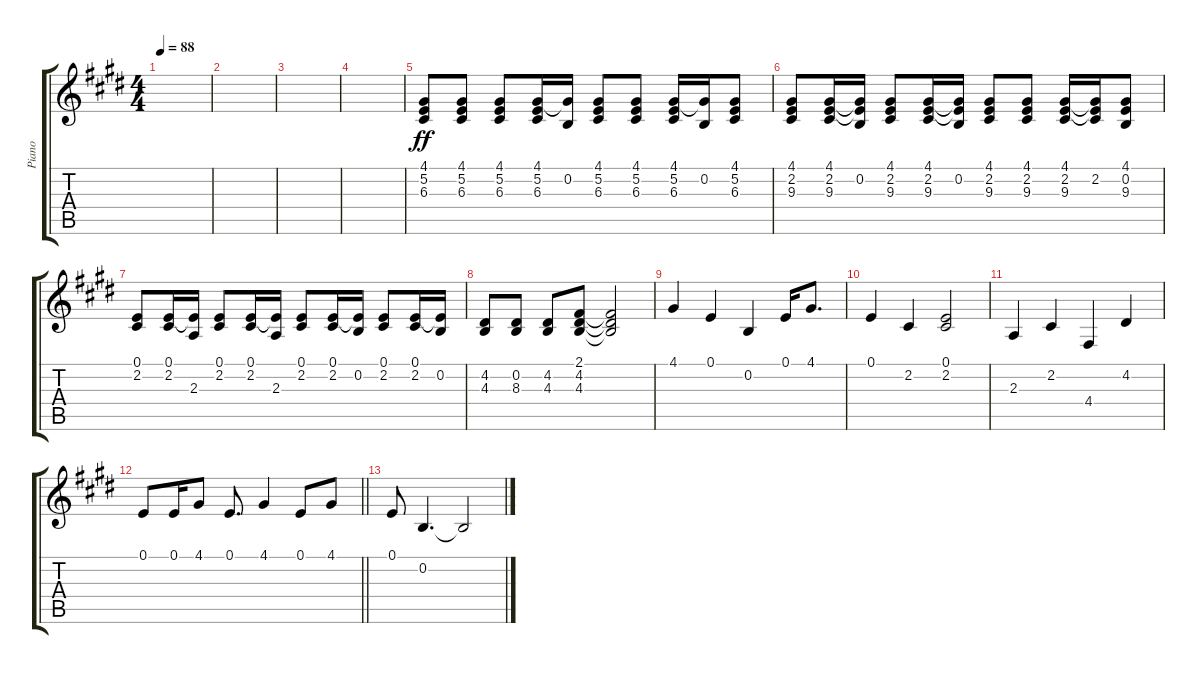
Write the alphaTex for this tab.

\track ("Piano" "Piano") {instrument brightacousticpiano}
\staff {score tabs}
\tuning (E4 B3 G3 D3 A2 E2) {hide}
\ts (4 4)
\tempo 88
\clef g2
\ks e
|
|
|
|
(4.1 5.2 6.3).8{dy ff} (4.1 5.2 6.3).8 (4.1 5.2 6.3).8 (4.1 5.2 6.3).16 (4.1{t} 0.2).16 (4.1 5.2 6.3).8 (4.1 5.2 6.3).8 (4.1 5.2 6.3).16 (4.1{t} 0.2).16 (4.1 5.2 6.3).8 |
(4.1 2.2 9.3).8 (4.1 2.2 9.3).16 (4.1{t} 0.2 9.3{t}).16 (4.1 2.2 9.3).8 (4.1 2.2 9.3).16 (4.1{t} 0.2 9.3{t}).16 (4.1 2.2 9.3).8 (4.1 2.2 9.3).8 (4.1 2.2 9.3).16 (4.1{t} 2.2 9.3{t}).16 (4.1 0.2 9.3).8 |
(0.1 2.2).8 (0.1 2.2).16 (0.1{t} 2.3).16 (0.1 2.2).8 (0.1 2.2).16 (0.1{t} 2.3).16 (0.1 2.2).8 (0.1 2.2).16 (0.1{t} 0.2).16 (0.1 2.2).8 (0.1 2.2).16 (0.1{t} 0.2).16 |
(4.2 4.3).8 (0.2 8.3).8 (4.2 4.3).8 (2.1 4.2 4.3).8 (2.1{t} 4.2{t} 4.3{t}).2 |
4.1.4 0.1.4 0.2.4 0.1.16 4.1.8{d} |
0.1.4 2.2.4 (0.1 2.2).2 |
2.3.4 2.2.4 4.4.4 4.2.4 |
\barLineRight lightlight
0.1.8 0.1.16 4.1.8 0.1.8{d} 4.1.4 0.1.8 4.1.8 |
0.1.8 0.2.4{d} 0.2{t}.2
